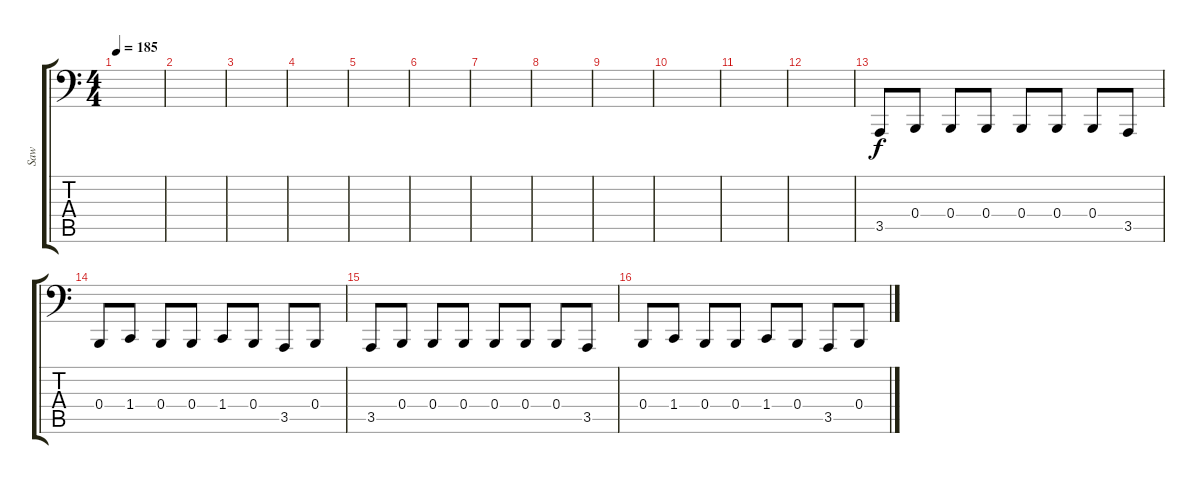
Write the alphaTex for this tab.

\track ("Saw" "Saw") {instrument lead1square}
\staff {score tabs}
\tuning (Db3 Ab2 E2 B1 Gb1 B0) {hide}
\ts (4 4)
\tempo 185
\clef f4
\ks c
|
|
|
|
|
|
|
|
|
|
|
|
3.5.8 0.4.8 0.4.8 0.4.8 0.4.8 0.4.8 0.4.8 3.5.8 |
0.4.8 1.4.8 0.4.8 0.4.8 1.4.8 0.4.8 3.5.8 0.4.8 |
3.5.8 0.4.8 0.4.8 0.4.8 0.4.8 0.4.8 0.4.8 3.5.8 |
0.4.8 1.4.8 0.4.8 0.4.8 1.4.8 0.4.8 3.5.8 0.4.8
